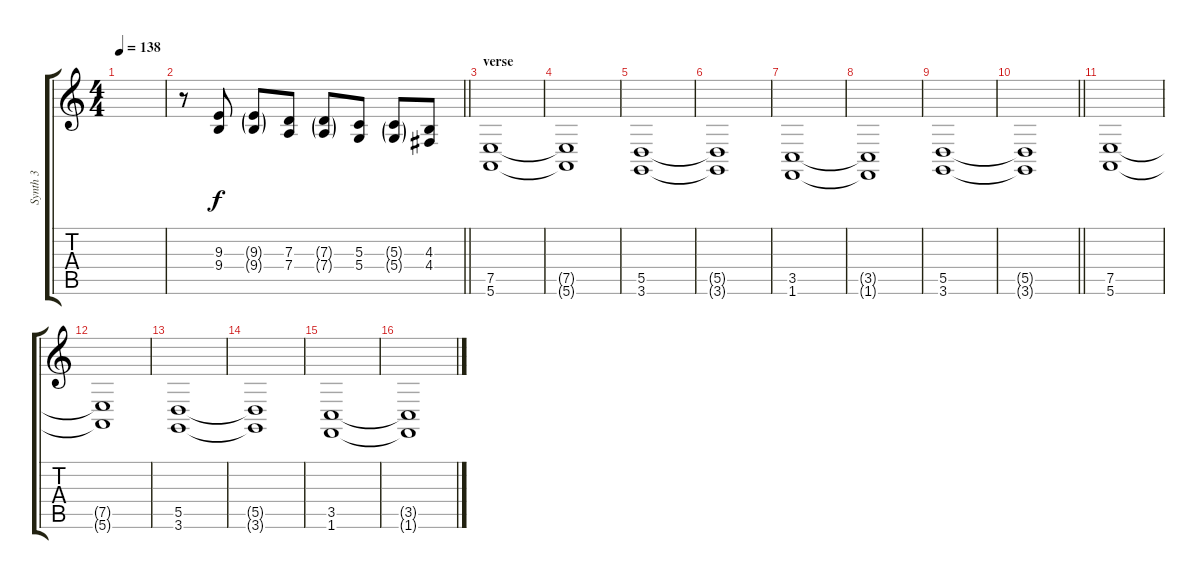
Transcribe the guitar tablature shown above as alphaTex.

\track ("Synth 3" "Synth 3") {instrument choiraahs}
\staff {score tabs}
\tuning (E4 B3 G3 D3 A2 E2) {hide}
\ts (4 4)
\tempo 138
\clef g2
\ks c
|
\barLineRight lightlight
r.8 (9.3 9.4).8 (9.3{g} 9.4{g}).8 (7.3 7.4).8 (7.3{g} 7.4{g}).8 (5.3 5.4).8 (5.3{g} 5.4{g}).8 (4.3 4.4).8 |
\section ("" "verse")
(7.5 5.6).1 |
(7.5{t} 5.6{t}).1 |
(5.5 3.6).1 |
(5.5{t} 3.6{t}).1 |
(3.5 1.6).1 |
(3.5{t} 1.6{t}).1 |
(5.5 3.6).1 |
\barLineRight lightlight
(5.5{t} 3.6{t}).1 |
(7.5 5.6).1 |
(7.5{t} 5.6{t}).1 |
(5.5 3.6).1 |
(5.5{t} 3.6{t}).1 |
(3.5 1.6).1 |
(3.5{t} 1.6{t}).1
